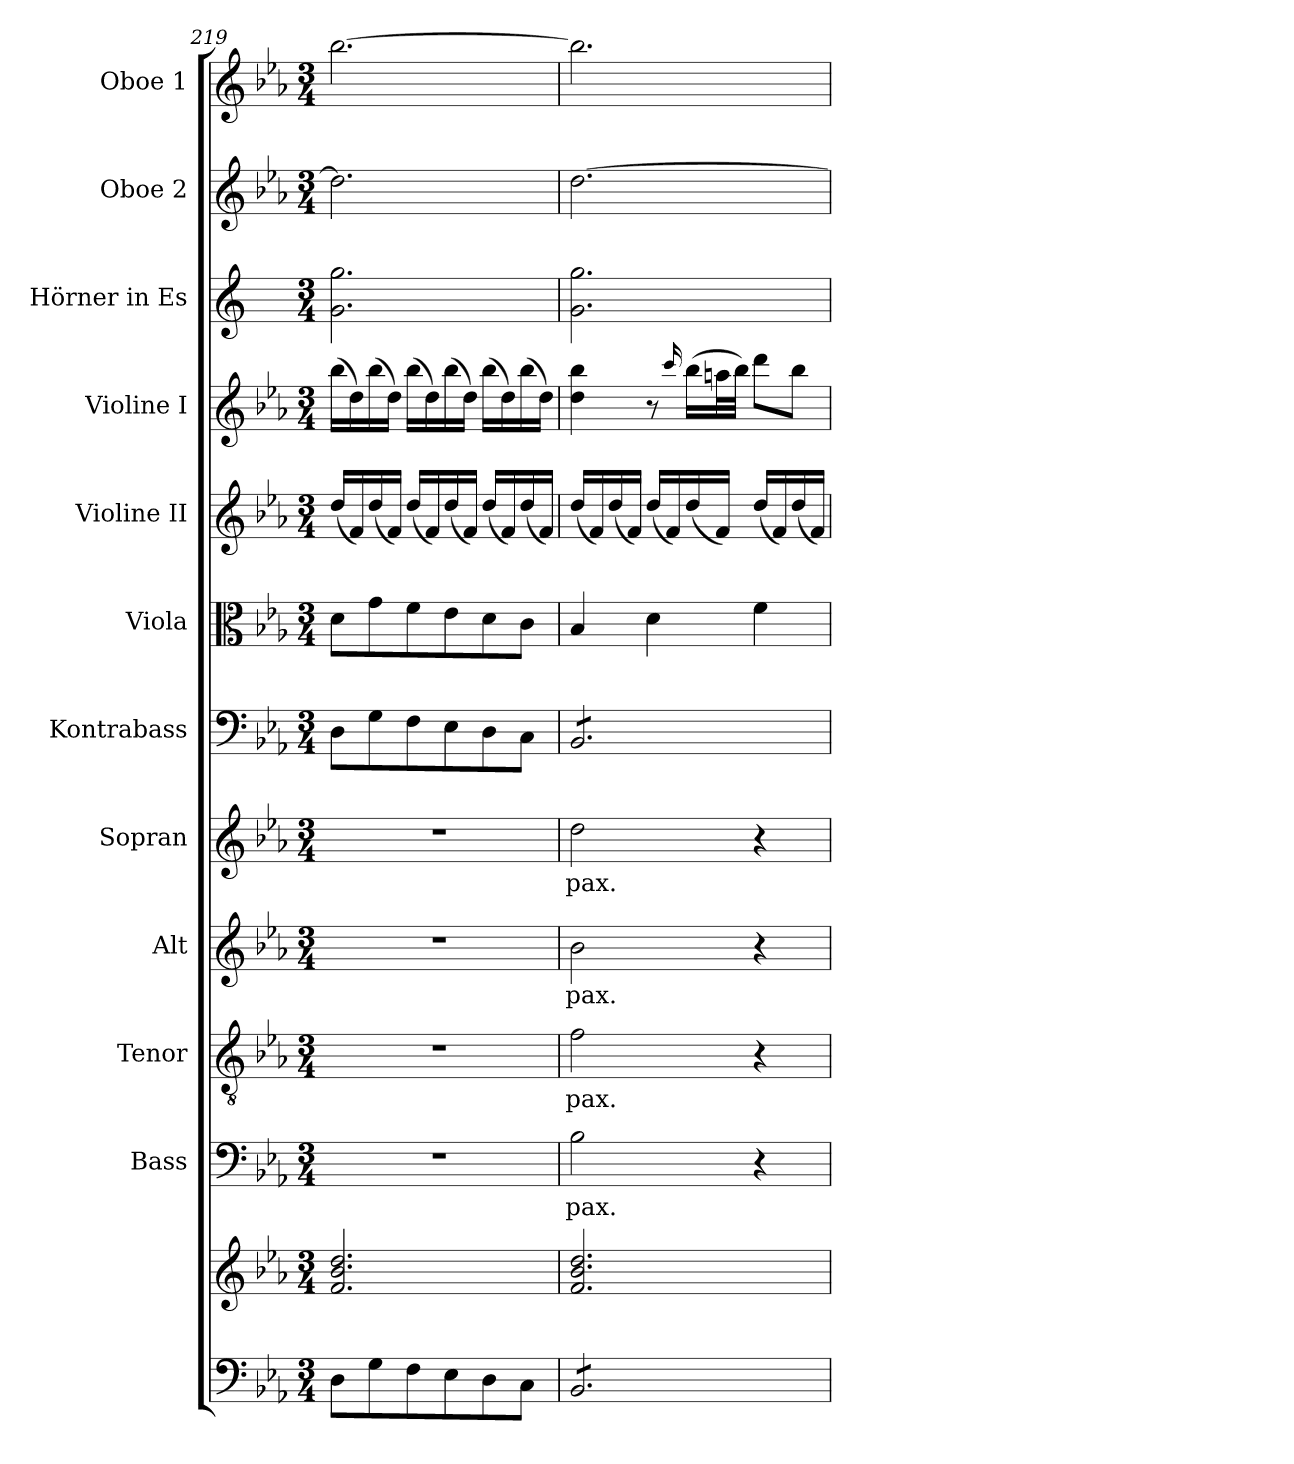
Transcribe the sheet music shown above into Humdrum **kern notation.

**kern	**kern	**kern	**text	**kern	**text	**kern	**text	**kern	**text	**kern	**kern	**kern	**kern	**kern	**kern	**kern
*part12	*part12	*part11	*part11	*part10	*part10	*part9	*part9	*part8	*part8	*part7	*part6	*part5	*part4	*part3	*part2	*part1
*staff13	*staff12	*staff11	*staff11	*staff10	*staff10	*staff9	*staff9	*staff8	*staff8	*staff7	*staff6	*staff5	*staff4	*staff3	*staff2	*staff1
*	*	*I"Bass	*	*I"Tenor	*	*I"Alt	*	*I"Sopran	*	*I"Kontrabass	*I"Viola	*I"Violine II	*I"Violine I	*I"Hörner in Es	*I"Oboe 2	*I"Oboe 1
*	*	*I'B.	*	*I'T.	*	*I'A.	*	*I'S.	*	*I'Kb.	*I'Vla.	*I'Vl. II	*I'Vl. I	*	*I'Ob. 2	*I'Ob. 1
*clefF4	*clefG2	*clefF4	*	*clefGv2	*	*clefG2	*	*clefG2	*	*clefF4	*clefC3	*clefG2	*clefG2	*clefG2	*clefG2	*clefG2
*	*	*	*	*	*	*	*	*	*	*ITrd7c12	*	*	*	*ITrd5c9	*	*
*k[b-e-a-]	*k[b-e-a-]	*k[b-e-a-]	*	*k[b-e-a-]	*	*k[b-e-a-]	*	*k[b-e-a-]	*	*k[b-e-a-]	*k[b-e-a-]	*k[b-e-a-]	*k[b-e-a-]	*k[b-e-a-]	*k[b-e-a-]	*k[b-e-a-]
*E-:	*E-:	*E-:	*	*E-:	*	*E-:	*	*E-:	*	*E-:	*E-:	*E-:	*E-:	*E-:	*E-:	*E-:
*M3/4	*M3/4	*M3/4	*	*M3/4	*	*M3/4	*	*M3/4	*	*M3/4	*M3/4	*M3/4	*M3/4	*M3/4	*M3/4	*M3/4
=219	=219	=219	=219	=219	=219	=219	=219	=219	=219	=219	=219	=219	=219	=219	=219	=219
8D\L	2.f/ 2.b-/ 2.dd/	2.r	.	2.r	.	2.r	.	2.r	.	8DD\L	8d\L	(<16dd/LL	(>16bb-\LL	2.B-\ 2.b-\	2.dd\]	[2.bb-\
.	.	.	.	.	.	.	.	.	.	.	.	16f/)	16dd\)	.	.	.
8G\	.	.	.	.	.	.	.	.	.	8GG\	8g\	(<16dd/	(>16bb-\	.	.	.
.	.	.	.	.	.	.	.	.	.	.	.	16f/JJ)	16dd\JJ)	.	.	.
8F\	.	.	.	.	.	.	.	.	.	8FF\	8f\	(<16dd/LL	(>16bb-\LL	.	.	.
.	.	.	.	.	.	.	.	.	.	.	.	16f/)	16dd\)	.	.	.
8E-\	.	.	.	.	.	.	.	.	.	8EE-\	8e-\	(<16dd/	(>16bb-\	.	.	.
.	.	.	.	.	.	.	.	.	.	.	.	16f/JJ)	16dd\JJ)	.	.	.
8D\	.	.	.	.	.	.	.	.	.	8DD\	8d\	(<16dd/LL	(>16bb-\LL	.	.	.
.	.	.	.	.	.	.	.	.	.	.	.	16f/)	16dd\)	.	.	.
8C\J	.	.	.	.	.	.	.	.	.	8CC\J	8c\J	(<16dd/	(>16bb-\	.	.	.
.	.	.	.	.	.	.	.	.	.	.	.	16f/JJ)	16dd\JJ)	.	.	.
!!LO:PB:g=z
=220	=220	=220	=220	=220	=220	=220	=220	=220	=220	=220	=220	=220	=220	=220	=220	=220
!	!	!	!LO:LY:b	!	!LO:LY:b	!	!LO:LY:b	!	!LO:LY:b	!	!	!	!	!	!	!
*tremolo	*	*	*	*	*	*	*	*	*	*	*	*	*	*	*	*
*	*	*	*	*	*	*	*	*	*	*tremolo	*	*	*	*	*	*
8BB-/L	2.f/ 2.b-/ 2.dd/	2B-\	pax.	2f\	pax.	2b-\	pax.	2dd\	pax.	8BBB-/L	4B-/	(<16dd/LL	4dd\ 4bb-\	2.B-\ 2.b-\	[2.dd\	2.bb-\]
.	.	.	.	.	.	.	.	.	.	.	.	16f/)	.	.	.	.
8BB-/	.	.	.	.	.	.	.	.	.	8BBB-/	.	(<16dd/	.	.	.	.
.	.	.	.	.	.	.	.	.	.	.	.	16f/JJ)	.	.	.	.
8BB-/	.	.	.	.	.	.	.	.	.	8BBB-/	4d\	(<16dd/LL	8r	.	.	.
.	.	.	.	.	.	.	.	.	.	.	.	16f/)	.	.	.	.
.	.	.	.	.	.	.	.	.	.	.	.	.	16qqccc/	.	.	.
8BB-/	.	.	.	.	.	.	.	.	.	8BBB-/	.	(<16dd/	(>16bb-\LL	.	.	.
.	.	.	.	.	.	.	.	.	.	.	.	16f/JJ)	32aan\L	.	.	.
.	.	.	.	.	.	.	.	.	.	.	.	.	32bb-\JJJ)	.	.	.
8BB-/	.	4r	.	4r	.	4r	.	4r	.	8BBB-/	4f\	(<16dd/LL	8ddd\L	.	.	.
.	.	.	.	.	.	.	.	.	.	.	.	16f/)	.	.	.	.
8BB-/J	.	.	.	.	.	.	.	.	.	8BBB-/J	.	(<16dd/	8bb-\J	.	.	.
*	*	*	*	*	*	*	*	*	*	*Xtremolo	*	*	*	*	*	*
*Xtremolo	*	*	*	*	*	*	*	*	*	*	*	*	*	*	*	*
.	.	.	.	.	.	.	.	.	.	.	.	16f/JJ)	.	.	.	.
=	=	=	=	=	=	=	=	=	=	=	=	=	=	=	=	=
*-	*-	*-	*-	*-	*-	*-	*-	*-	*-	*-	*-	*-	*-	*-	*-	*-
